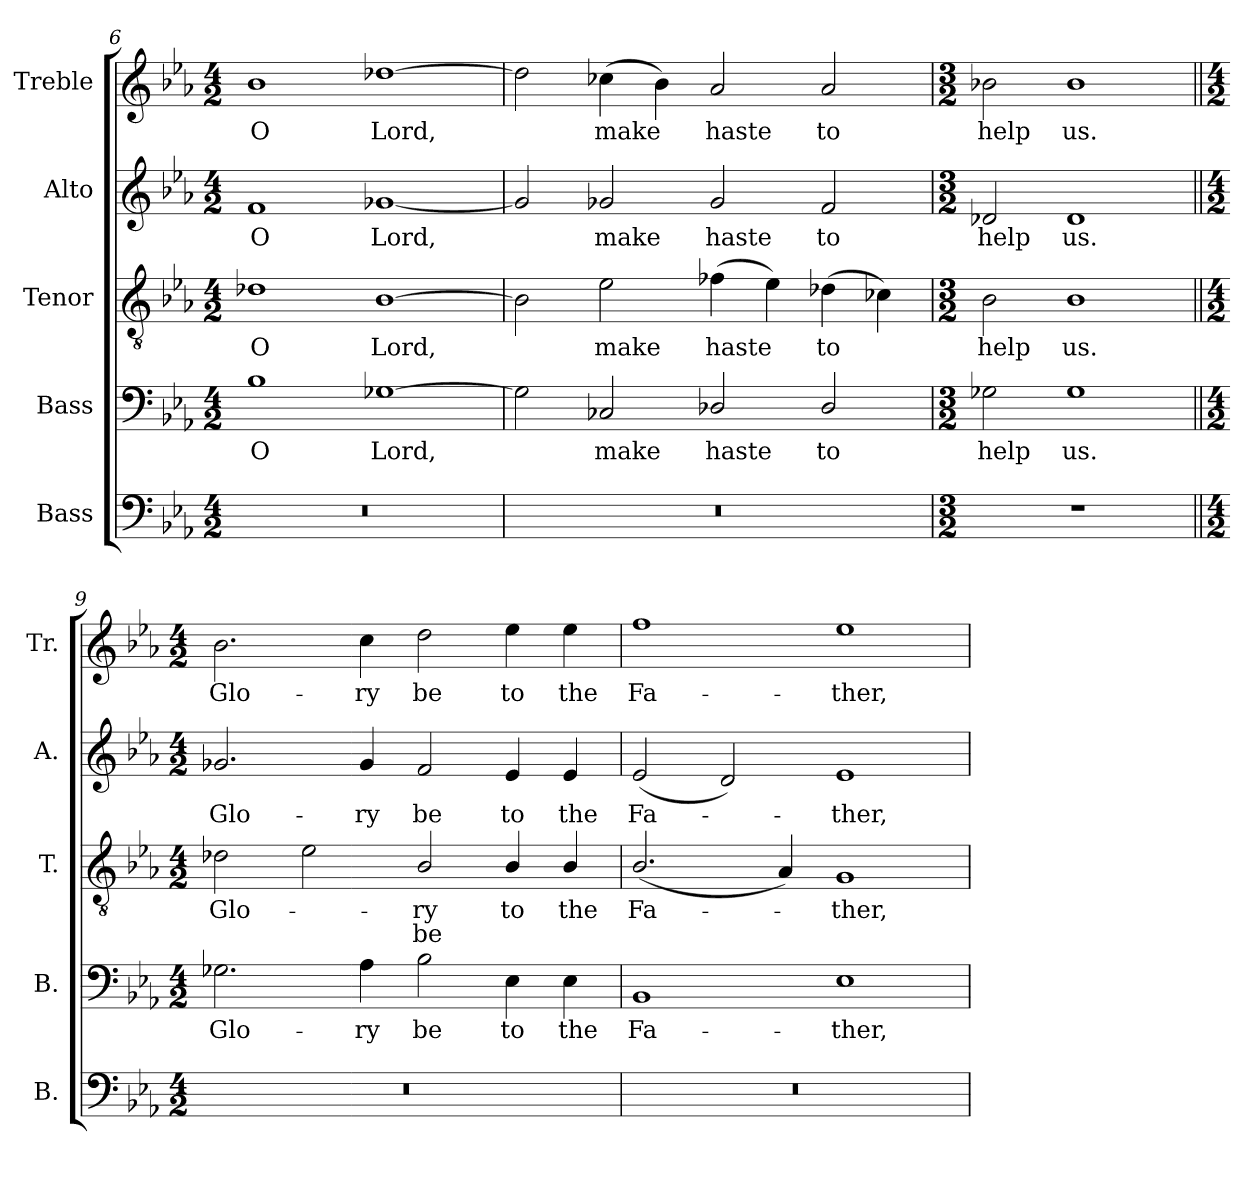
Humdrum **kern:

**kern	**kern	**text	**kern	**text	**text	**kern	**text	**kern	**text
*part5	*part4	*part4	*part3	*part3	*part3	*part2	*part2	*part1	*part1
*staff5	*staff4	*staff4	*staff3	*staff3	*staff3	*staff2	*staff2	*staff1	*staff1
*I"Bass	*I"Bass	*	*I"Tenor	*	*	*I"Alto	*	*I"Treble	*
*I'B.	*I'B.	*	*I'T.	*	*	*I'A.	*	*I'Tr.	*
!!LO:LB:g=z
*clefF4	*clefF4	*	*clefGv2	*	*	*clefG2	*	*clefG2	*
*	*	*	*ITrd7c12	*	*	*	*	*	*
*k[b-e-a-]	*k[b-e-a-]	*	*k[b-e-a-]	*	*	*k[b-e-a-]	*	*k[b-e-a-]	*
*E-:	*E-:	*	*E-:	*	*	*E-:	*	*E-:	*
*M4/2	*M4/2	*	*M4/2	*	*	*M4/2	*	*M4/2	*
=6	=6	=6	=6	=6	=6	=6	=6	=6	=6
!LO:N:vis=1	!	!	!	!	!	!	!	!	!
!	!	!LO:LY:b:color=#000000	!	!	!	!	!	!	!
!	!	!	!	!LO:LY:b:color=#000000	!	!	!	!	!
!	!	!	!	!	!	!	!LO:LY:b:color=#000000	!	!
!	!	!	!	!	!	!	!	!	!LO:LY:b:color=#000000
0r	1B-i	O	1D-Xi	O	.	1fi	O	1b-i	O
!	!	!LO:LY:b:color=#000000	!	!	!	!	!	!	!
!	!	!	!	!LO:LY:b:color=#000000	!	!	!	!	!
!	!	!	!	!	!	!	!LO:LY:b:color=#000000	!	!
!	!	!	!	!	!	!	!	!	!LO:LY:b:color=#000000
.	[1G-Xi	Lord,	[1BB-i	Lord,	.	[1g-Xi	Lord,	[1dd-Xi	Lord,
=7	=7	=7	=7	=7	=7	=7	=7	=7	=7
!LO:N:vis=1	!	!	!	!	!	!	!	!	!
0r	2G-i\]	.	2BB-i\]	.	.	2g-i/]	.	2dd-i\]	.
!	!	!LO:LY:b:color=#000000	!	!	!	!	!	!	!
!	!	!	!	!LO:LY:b:color=#000000	!	!	!	!	!
!	!	!	!	!	!	!	!LO:LY:b:color=#000000	!	!
!	!	!	!	!	!	!	!	!	!LO:LY:b:color=#000000
.	2C-Xi/	make	2E-i\	make	.	2g-Xi/	make	(4cc-Xi\	make
.	.	.	.	.	.	.	.	4b-i\)	.
!	!	!LO:LY:b:color=#000000	!	!	!	!	!	!	!
!	!	!	!	!LO:LY:b:color=#000000	!	!	!	!	!
!	!	!	!	!	!	!	!LO:LY:b:color=#000000	!	!
!	!	!	!	!	!	!	!	!	!LO:LY:b:color=#000000
.	2D-Xi/	haste	(4F-Xi\	haste	.	2g-i/	haste	2a-i/	haste
.	.	.	4E-i\)	.	.	.	.	.	.
!	!	!LO:LY:b:color=#000000	!	!	!	!	!	!	!
!	!	!	!	!LO:LY:b:color=#000000	!	!	!	!	!
!	!	!	!	!	!	!	!LO:LY:b:color=#000000	!	!
!	!	!	!	!	!	!	!	!	!LO:LY:b:color=#000000
.	2D-i/	to	(4D-Xi\	to	.	2fi/	to	2a-i/	to
.	.	.	4C-Xi\)	.	.	.	.	.	.
=8	=8	=8	=8	=8	=8	=8	=8	=8	=8
*M3/2	*M3/2	*	*M3/2	*	*	*M3/2	*	*M3/2	*
!LO:N:vis=1	!	!	!	!	!	!	!	!	!
!	!	!LO:LY:b:color=#000000	!	!	!	!	!	!	!
!	!	!	!	!LO:LY:b:color=#000000	!	!	!	!	!
!	!	!	!	!	!	!	!LO:LY:b:color=#000000	!	!
!	!	!	!	!	!	!	!	!	!LO:LY:b:color=#000000
1.r	2G-Xi\	help	2BB-i\	help	.	2d-Xi/	help	2b-Xi\	help
!	!	!LO:LY:b:color=#000000	!	!	!	!	!	!	!
!	!	!	!	!LO:LY:b:color=#000000	!	!	!	!	!
!	!	!	!	!	!	!	!LO:LY:b:color=#000000	!	!
!	!	!	!	!	!	!	!	!	!LO:LY:b:color=#000000
.	1G-i	us.	1BB-i	us.	.	1d-i	us.	1b-i	us.
!!LO:LB:g=z
=9||	=9||	=9||	=9||	=9||	=9||	=9||	=9||	=9||	=9||
*M4/2	*M4/2	*	*M4/2	*	*	*M4/2	*	*M4/2	*
!LO:N:vis=1	!	!	!	!	!	!	!	!	!
!	!	!LO:LY:b:color=#000000	!	!	!	!	!	!	!
!	!	!	!	!LO:LY:b:color=#000000	!	!	!	!	!
!	!	!	!	!	!	!	!LO:LY:b:color=#000000	!	!
!	!	!	!	!	!	!	!	!	!LO:LY:b:color=#000000
0r	2.G-Xi\	Glo-	2D-Xi\	Glo-	.	2.g-Xi/	Glo-	2.b-i\	Glo-
.	.	.	2E-i\	.	.	.	.	.	.
!	!	!LO:LY:b:color=#000000	!	!	!	!	!	!	!
!	!	!	!	!	!	!	!LO:LY:b:color=#000000	!	!
!	!	!	!	!	!	!	!	!	!LO:LY:b:color=#000000
.	4A-i\	-ry	.	.	.	4g-i/	-ry	4cci\	-ry
!	!	!LO:LY:b:color=#000000	!	!	!	!	!	!	!
!	!	!	!	!LO:LY:b:color=#000000	!LO:LY:b:color=#000000	!	!	!	!
!	!	!	!	!	!	!	!LO:LY:b:color=#000000	!	!
!	!	!	!	!	!	!	!	!	!LO:LY:b:color=#000000
.	2B-i\	be	2BB-i/	-ry	be	2fi/	be	2ddi\	be
!	!	!LO:LY:b:color=#000000	!	!	!	!	!	!	!
!	!	!	!	!LO:LY:b:color=#000000	!	!	!	!	!
!	!	!	!	!	!	!	!LO:LY:b:color=#000000	!	!
!	!	!	!	!	!	!	!	!	!LO:LY:b:color=#000000
.	4E-i\	to	4BB-i/	to	.	4e-i/	to	4ee-i\	to
!	!	!LO:LY:b:color=#000000	!	!	!	!	!	!	!
!	!	!	!	!LO:LY:b:color=#000000	!	!	!	!	!
!	!	!	!	!	!	!	!LO:LY:b:color=#000000	!	!
!	!	!	!	!	!	!	!	!	!LO:LY:b:color=#000000
.	4E-i\	the	4BB-i/	the	.	4e-i/	the	4ee-i\	the
=10	=10	=10	=10	=10	=10	=10	=10	=10	=10
!LO:N:vis=1	!	!	!	!	!	!	!	!	!
!	!	!LO:LY:b:color=#000000	!	!	!	!	!	!	!
!	!	!	!	!LO:LY:b:color=#000000	!	!	!	!	!
!	!	!	!	!	!	!	!LO:LY:b:color=#000000	!	!
!	!	!	!	!	!	!	!	!	!LO:LY:b:color=#000000
0r	1BB-i	Fa-	(2.BB-i/	Fa-	.	(2e-i/	Fa-	1ffi	Fa-
.	.	.	.	.	.	2di/)	.	.	.
.	.	.	4AA-i/)	.	.	.	.	.	.
!	!	!LO:LY:b:color=#000000	!	!	!	!	!	!	!
!	!	!	!	!LO:LY:b:color=#000000	!	!	!	!	!
!	!	!	!	!	!	!	!LO:LY:b:color=#000000	!	!
!	!	!	!	!	!	!	!	!	!LO:LY:b:color=#000000
.	1E-i	-ther,	1GGi	-ther,	.	1e-i	-ther,	1ee-i	-ther,
=	=	=	=	=	=	=	=	=	=
*-	*-	*-	*-	*-	*-	*-	*-	*-	*-
